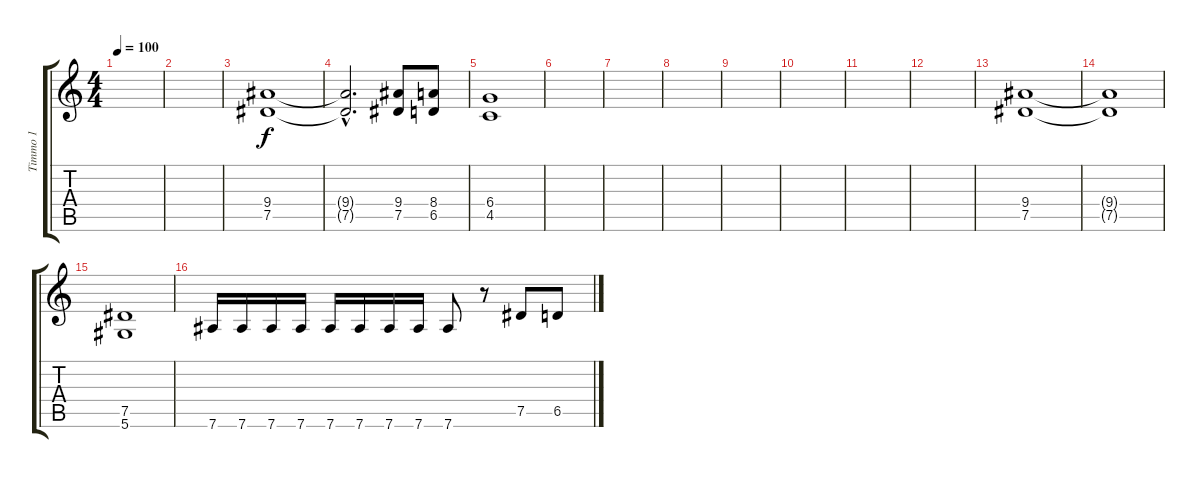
\track ("Timmo 1" "Timmo 1") {instrument distortionguitar}
\staff {score tabs}
\tuning (Eb4 Bb3 Gb3 Db3 Ab2 Eb2) {hide}
\ts (4 4)
\tempo 100
\clef g2
\ks c
|
|
(9.4 7.5).1 |
(9.4{hac t} 7.5{hac t}).2{d} (9.4 7.5).8 (8.4 6.5).8 |
(6.4 4.5).1 |
|
|
|
|
|
|
|
(9.4 7.5).1 |
(9.4{t} 7.5{t}).1 |
(7.5 5.6).1 |
7.6.16 7.6.16 7.6.16 7.6.16 7.6.16 7.6.16 7.6.16 7.6.16 7.6.8 r.8 7.5.8 6.5.8
